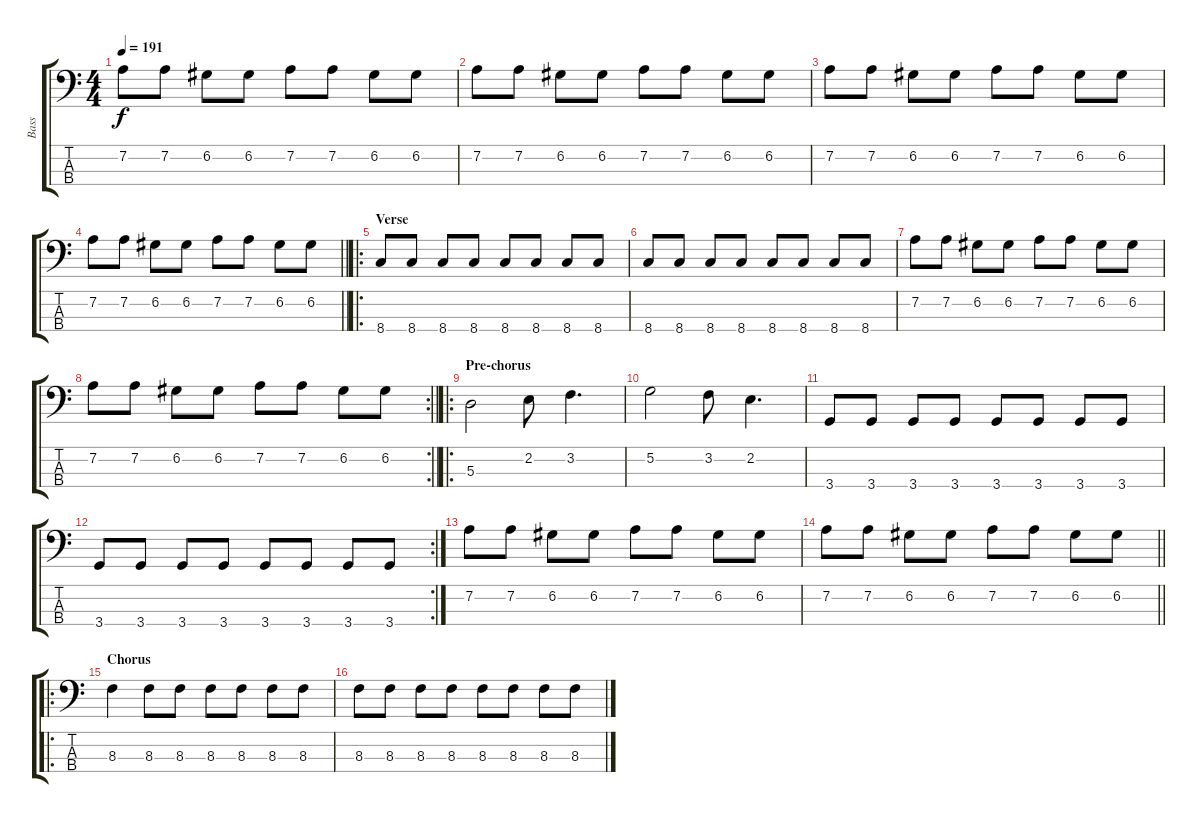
\track ("Bass" "Bass") {instrument electricbassfinger}
\staff {score tabs}
\tuning (G2 D2 A1 E1) {hide}
\ts (4 4)
\tempo 191
\clef f4
\ks c
7.2.8{dy f instrument electricbassfinger} 7.2.8 6.2.8 6.2.8 7.2.8 7.2.8 6.2.8 6.2.8 |
7.2.8 7.2.8 6.2.8 6.2.8 7.2.8 7.2.8 6.2.8 6.2.8 |
7.2.8 7.2.8 6.2.8 6.2.8 7.2.8 7.2.8 6.2.8 6.2.8 |
\barLineRight lightlight
7.2.8 7.2.8 6.2.8 6.2.8 7.2.8 7.2.8 6.2.8 6.2.8 |
\ro
\section ("" "Verse")
8.4.8 8.4.8 8.4.8 8.4.8 8.4.8 8.4.8 8.4.8 8.4.8 |
8.4.8 8.4.8 8.4.8 8.4.8 8.4.8 8.4.8 8.4.8 8.4.8 |
7.2.8 7.2.8 6.2.8 6.2.8 7.2.8 7.2.8 6.2.8 6.2.8 |
\rc 2
\barLineRight lightlight
7.2.8 7.2.8 6.2.8 6.2.8 7.2.8 7.2.8 6.2.8 6.2.8 |
\ro
\section ("" "Pre-chorus")
5.3.2 2.2.8 3.2.4{d} |
5.2.2 3.2.8 2.2.4{d} |
3.4.8 3.4.8 3.4.8 3.4.8 3.4.8 3.4.8 3.4.8 3.4.8 |
\rc 2
3.4.8 3.4.8 3.4.8 3.4.8 3.4.8 3.4.8 3.4.8 3.4.8 |
7.2.8 7.2.8 6.2.8 6.2.8 7.2.8 7.2.8 6.2.8 6.2.8 |
\barLineRight lightlight
7.2.8 7.2.8 6.2.8 6.2.8 7.2.8 7.2.8 6.2.8 6.2.8 |
\ro
\section ("" "Chorus")
8.3.4 8.3.8 8.3.8 8.3.8 8.3.8 8.3.8 8.3.8 |
8.3.8 8.3.8 8.3.8 8.3.8 8.3.8 8.3.8 8.3.8 8.3.8
